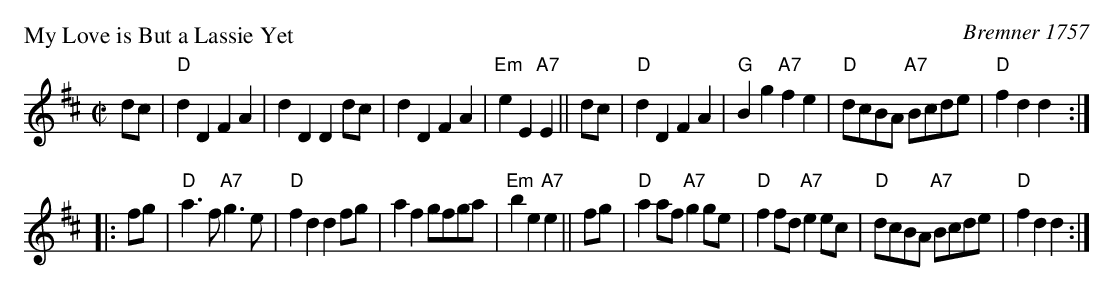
X:1
P: My Love is But a Lassie Yet
O: Bremner 1757
M: C|
L: 1/8
K: D
   dc | "D"d2D2 F2A2 | d2D2 D2dc | d2D2 F2A2 | "Em"e2E2 "A7"E2 \
|| dc | "D"d2D2 F2A2 | "G"B2g2 "A7"f2e2 | "D"dcBA "A7"Bcde | "D"f2d2 d2 :|
|: fg | "D"a3f "A7"g3e | "D"f2d2 d2fg | a2f2 gfga | "Em"b2e2 "A7"e2 \
|| fg | "D"a2af "A7"g2ge | "D"f2fd "A7"e2ec | "D"dcBA "A7"Bcde | "D"f2d2 d2 :|
